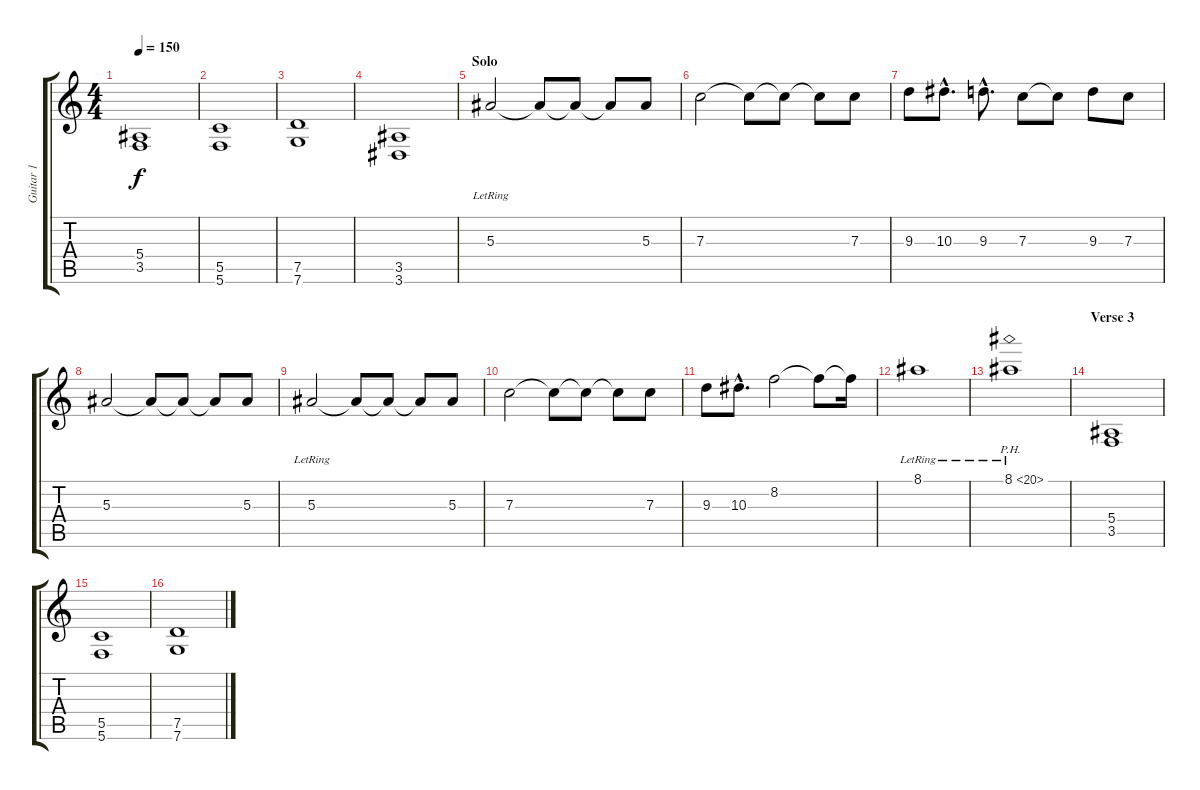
\track ("Guitar 1" "Guitar 1") {instrument distortionguitar}
\staff {score tabs}
\tuning (D4 A3 F3 C2 G2 C2) {hide}
\ts (4 4)
\tempo 150
\clef g2
\ks c
(5.4 3.5).1{dy f} |
(5.5 5.6).1 |
(7.5 7.6).1 |
(3.5 3.6).1 |
\section ("" "Solo")
5.3{lr}.2{volume 16} 5.3{t}.8 5.3{t}.8 5.3{t}.8 5.3.8 |
7.3.2 7.3{t}.8 7.3{t}.8 7.3{t}.8 7.3.8 |
9.3.8 10.3{hac}.8{d} 9.3{hac}.8{d} 7.3.8 7.3{t}.8 9.3.8 7.3.8 |
5.3.2 5.3{t}.8 5.3{t}.8 5.3{t}.8 5.3.8 |
5.3{lr}.2 5.3{t}.8 5.3{t}.8 5.3{t}.8 5.3.8 |
7.3.2 7.3{t}.8 7.3{t}.8 7.3{t}.8 7.3.8 |
9.3.8 10.3{hac}.8{d} 8.2.2 8.2{t}.8 8.2{t}.16 |
8.1{lr}.1 |
8.1{ph 12 lr}.1 |
\section ("" "Verse 3")
(5.4 3.5).1 |
(5.5 5.6).1 |
(7.5 7.6).1
